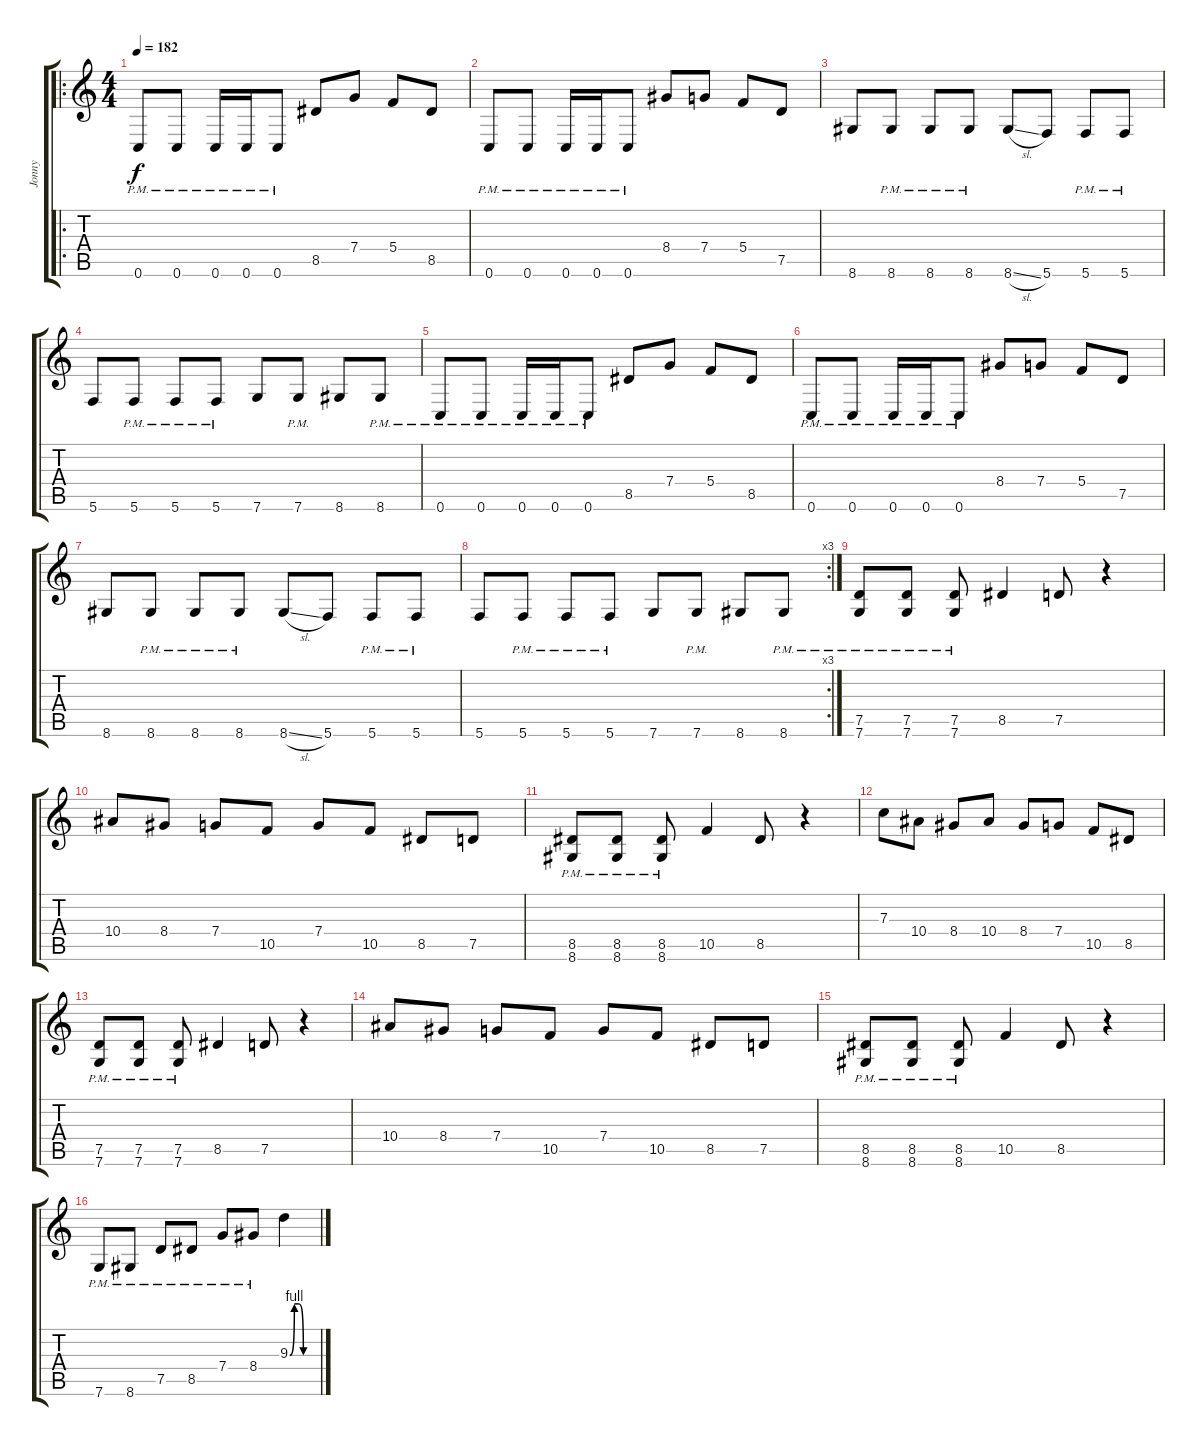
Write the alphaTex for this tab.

\track ("Jonny" "Jonny") {instrument distortionguitar}
\staff {score tabs}
\tuning (D4 A3 F3 C3 G2 C2) {hide}
\ro
\ts (4 4)
\tempo 182
\clef g2
\ks c
0.6{pm}.8{dy f} 0.6{pm}.8 0.6{pm}.16 0.6{pm}.16 0.6{pm}.8 8.5.8 7.4.8 5.4.8 8.5.8 |
0.6{pm}.8 0.6{pm}.8 0.6{pm}.16 0.6{pm}.16 0.6{pm}.8 8.4.8 7.4.8 5.4.8 7.5.8 |
8.6.8 8.6{pm}.8 8.6{pm}.8 8.6{pm}.8 8.6{sl}.8 5.6.8 5.6{pm}.8 5.6{pm}.8 |
5.6.8 5.6{pm}.8 5.6{pm}.8 5.6{pm}.8 7.6.8 7.6{pm}.8 8.6.8 8.6{pm}.8 |
0.6{pm}.8 0.6{pm}.8 0.6{pm}.16 0.6{pm}.16 0.6{pm}.8 8.5.8 7.4.8 5.4.8 8.5.8 |
0.6{pm}.8 0.6{pm}.8 0.6{pm}.16 0.6{pm}.16 0.6{pm}.8 8.4.8 7.4.8 5.4.8 7.5.8 |
8.6.8 8.6{pm}.8 8.6{pm}.8 8.6{pm}.8 8.6{sl}.8 5.6.8 5.6{pm}.8 5.6{pm}.8 |
\rc 3
5.6.8 5.6{pm}.8 5.6{pm}.8 5.6{pm}.8 7.6.8 7.6{pm}.8 8.6.8 8.6{pm}.8 |
(7.5{pm} 7.6{pm}).8 (7.5{pm} 7.6{pm}).8 (7.5{pm} 7.6{pm}).8 8.5.4 7.5.8 r.4 |
10.4.8 8.4.8 7.4.8 10.5.8 7.4.8 10.5.8 8.5.8 7.5.8 |
(8.5{pm} 8.6{pm}).8 (8.5{pm} 8.6{pm}).8 (8.5{pm} 8.6{pm}).8 10.5.4 8.5.8 r.4 |
7.3.8 10.4.8 8.4.8 10.4.8 8.4.8 7.4.8 10.5.8 8.5.8 |
(7.5{pm} 7.6{pm}).8 (7.5{pm} 7.6{pm}).8 (7.5{pm} 7.6{pm}).8 8.5.4 7.5.8 r.4 |
10.4.8 8.4.8 7.4.8 10.5.8 7.4.8 10.5.8 8.5.8 7.5.8 |
(8.5{pm} 8.6{pm}).8 (8.5{pm} 8.6{pm}).8 (8.5{pm} 8.6{pm}).8 10.5.4 8.5.8 r.4 |
7.6{pm}.8 8.6{pm}.8 7.5{pm}.8 8.5{pm}.8 7.4{pm}.8 8.4{pm}.8 9.3{be (custom 0 0 10 4 20 4 30 0 60 0)}.4
